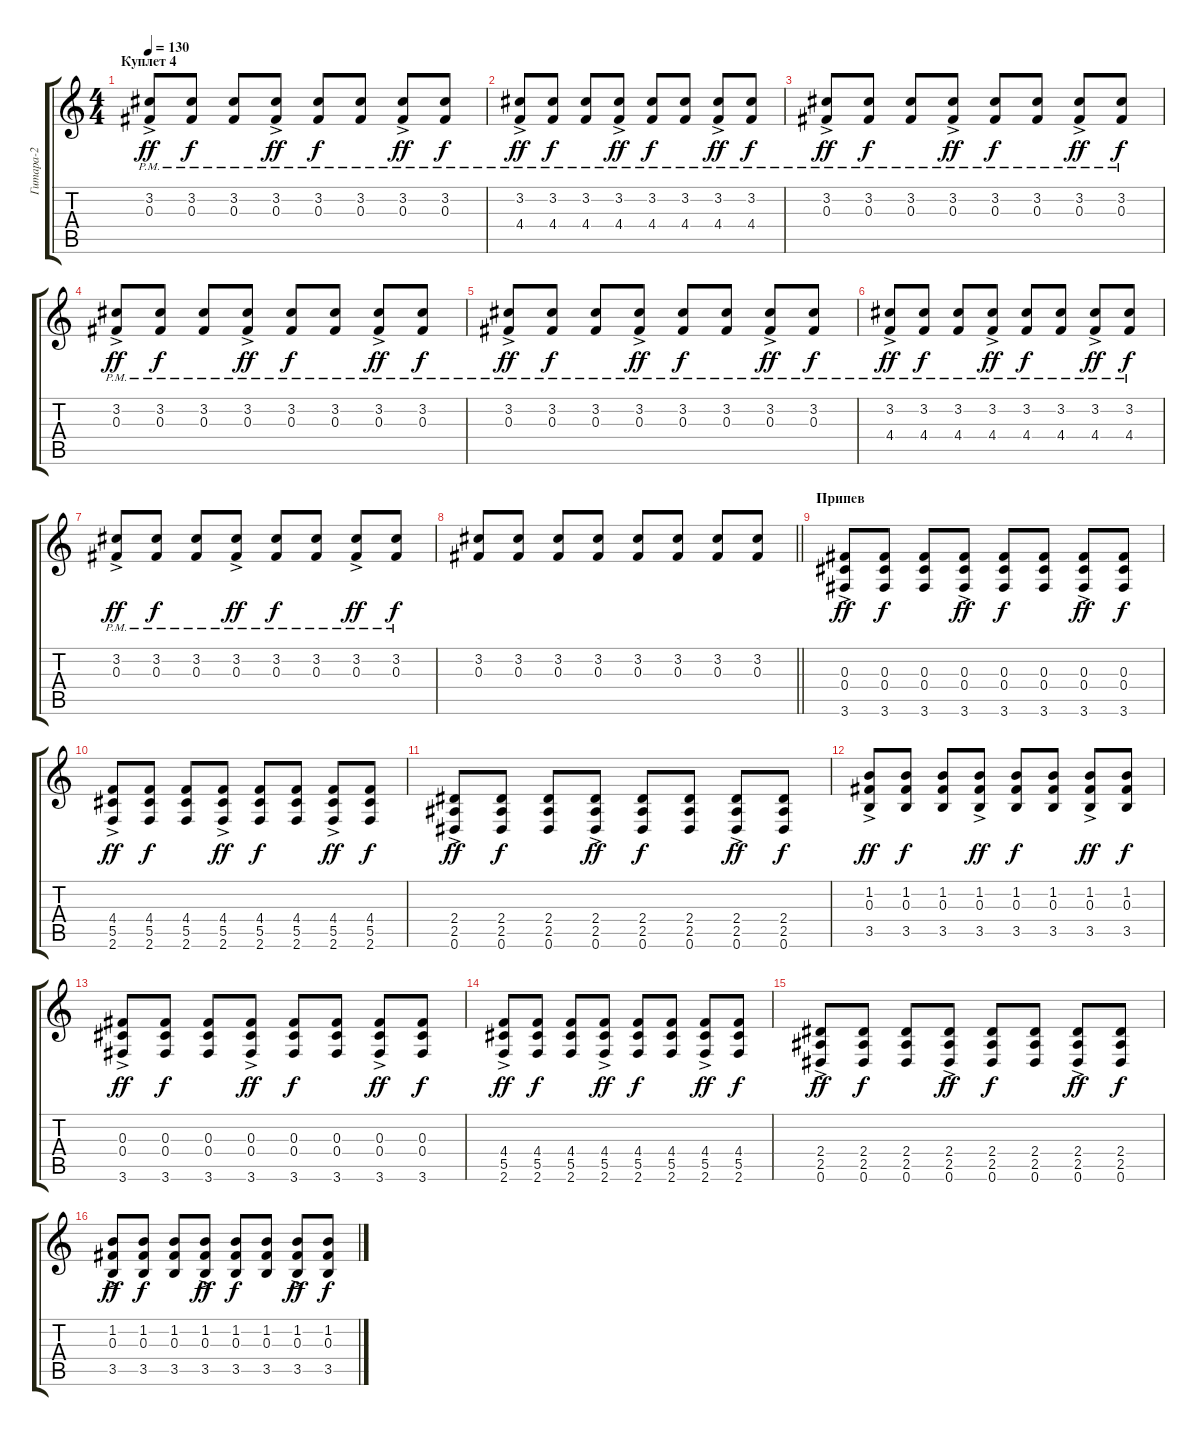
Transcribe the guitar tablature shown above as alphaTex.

\track ("Гитара-2" "Гитара-2") {instrument electricguitarclean}
\staff {score tabs}
\tuning (Eb4 Bb3 Gb3 Db3 Ab2 Eb2) {hide}
\ts (4 4)
\section ("" "Куплет 4")
\tempo 130
\clef g2
\ks c
(3.2{pm} 0.3{ac pm}).8{dy ff volume 5 instrument electricguitarclean} (3.2{pm} 0.3{pm}).8{dy f} (3.2{pm} 0.3{pm}).8 (3.2{pm} 0.3{ac pm}).8{dy ff} (3.2{pm} 0.3{pm}).8{dy f} (3.2{pm} 0.3{pm}).8 (3.2{pm} 0.3{ac pm}).8{dy ff} (3.2{pm} 0.3{pm}).8{dy f} |
(3.2{pm} 4.4{ac pm}).8{dy ff} (3.2{pm} 4.4{pm}).8{dy f} (3.2{pm} 4.4{pm}).8 (3.2{pm} 4.4{ac pm}).8{dy ff} (3.2{pm} 4.4{pm}).8{dy f} (3.2{pm} 4.4{pm}).8 (3.2{pm} 4.4{ac pm}).8{dy ff} (3.2{pm} 4.4{pm}).8{dy f} |
(3.2{pm} 0.3{ac pm}).8{dy ff} (3.2{pm} 0.3{pm}).8{dy f} (3.2{pm} 0.3{pm}).8 (3.2{pm} 0.3{ac pm}).8{dy ff} (3.2{pm} 0.3{pm}).8{dy f} (3.2{pm} 0.3{pm}).8 (3.2{pm} 0.3{ac pm}).8{dy ff} (3.2{pm} 0.3{pm}).8{dy f} |
(3.2{pm} 0.3{ac pm}).8{dy ff} (3.2{pm} 0.3{pm}).8{dy f} (3.2{pm} 0.3{pm}).8 (3.2{pm} 0.3{ac pm}).8{dy ff} (3.2{pm} 0.3{pm}).8{dy f} (3.2{pm} 0.3{pm}).8 (3.2{pm} 0.3{ac pm}).8{dy ff} (3.2{pm} 0.3{pm}).8{dy f} |
(3.2{pm} 0.3{ac pm}).8{dy ff} (3.2{pm} 0.3{pm}).8{dy f} (3.2{pm} 0.3{pm}).8 (3.2{pm} 0.3{ac pm}).8{dy ff} (3.2{pm} 0.3{pm}).8{dy f} (3.2{pm} 0.3{pm}).8 (3.2{pm} 0.3{ac pm}).8{dy ff} (3.2{pm} 0.3{pm}).8{dy f} |
(3.2{pm} 4.4{ac pm}).8{dy ff} (3.2{pm} 4.4{pm}).8{dy f} (3.2{pm} 4.4{pm}).8 (3.2{pm} 4.4{ac pm}).8{dy ff} (3.2{pm} 4.4{pm}).8{dy f} (3.2{pm} 4.4{pm}).8 (3.2{pm} 4.4{ac pm}).8{dy ff} (3.2{pm} 4.4{pm}).8{dy f} |
(3.2{pm} 0.3{ac pm}).8{dy ff} (3.2{pm} 0.3{pm}).8{dy f} (3.2{pm} 0.3{pm}).8 (3.2{pm} 0.3{ac pm}).8{dy ff} (3.2{pm} 0.3{pm}).8{dy f} (3.2{pm} 0.3{pm}).8 (3.2{pm} 0.3{ac pm}).8{dy ff} (3.2{pm} 0.3{pm}).8{dy f} |
\barLineRight lightlight
(3.2 0.3).8 (3.2 0.3).8 (3.2 0.3).8 (3.2 0.3).8 (3.2 0.3).8 (3.2 0.3).8 (3.2 0.3).8 (3.2 0.3).8 |
\section ("" "Припев")
(0.3{ac} 0.4{ac} 3.6{ac}).8{dy ff volume 13 balance 0 instrument electricguitarclean} (0.3 0.4 3.6).8{dy f} (0.3 0.4 3.6).8 (0.3{ac} 0.4{ac} 3.6{ac}).8{dy ff} (0.3 0.4 3.6).8{dy f} (0.3 0.4 3.6).8 (0.3{ac} 0.4{ac} 3.6{ac}).8{dy ff} (0.3 0.4 3.6).8{dy f} |
(4.4{ac} 5.5{ac} 2.6{ac}).8{dy ff} (4.4 5.5 2.6).8{dy f} (4.4 5.5 2.6).8 (4.4{ac} 5.5{ac} 2.6{ac}).8{dy ff} (4.4 5.5 2.6).8{dy f} (4.4 5.5 2.6).8 (4.4{ac} 5.5{ac} 2.6{ac}).8{dy ff} (4.4 5.5 2.6).8{dy f} |
(2.4{ac} 2.5 0.6).8{dy ff} (2.4 2.5 0.6).8{dy f} (2.4 2.5 0.6).8 (2.4{ac} 2.5 0.6).8{dy ff} (2.4 2.5 0.6).8{dy f} (2.4 2.5 0.6).8 (2.4{ac} 2.5 0.6).8{dy ff} (2.4 2.5 0.6).8{dy f} |
(1.2{ac} 0.3{ac} 3.5{ac}).8{dy ff} (1.2 0.3 3.5).8{dy f} (1.2 0.3 3.5).8 (1.2{ac} 0.3{ac} 3.5{ac}).8{dy ff} (1.2 0.3 3.5).8{dy f} (1.2 0.3 3.5).8 (1.2{ac} 0.3{ac} 3.5{ac}).8{dy ff} (1.2 0.3 3.5).8{dy f} |
(0.3{ac} 0.4{ac} 3.6{ac}).8{dy ff} (0.3 0.4 3.6).8{dy f} (0.3 0.4 3.6).8 (0.3{ac} 0.4{ac} 3.6{ac}).8{dy ff} (0.3 0.4 3.6).8{dy f} (0.3 0.4 3.6).8 (0.3{ac} 0.4{ac} 3.6{ac}).8{dy ff} (0.3 0.4 3.6).8{dy f} |
(4.4{ac} 5.5{ac} 2.6{ac}).8{dy ff} (4.4 5.5 2.6).8{dy f} (4.4 5.5 2.6).8 (4.4{ac} 5.5{ac} 2.6{ac}).8{dy ff} (4.4 5.5 2.6).8{dy f} (4.4 5.5 2.6).8 (4.4{ac} 5.5{ac} 2.6{ac}).8{dy ff} (4.4 5.5 2.6).8{dy f} |
(2.4{ac} 2.5 0.6).8{dy ff} (2.4 2.5 0.6).8{dy f} (2.4 2.5 0.6).8 (2.4{ac} 2.5 0.6).8{dy ff} (2.4 2.5 0.6).8{dy f} (2.4 2.5 0.6).8 (2.4{ac} 2.5 0.6).8{dy ff} (2.4 2.5 0.6).8{dy f} |
(1.2{ac} 0.3{ac} 3.5{ac}).8{dy ff} (1.2 0.3 3.5).8{dy f} (1.2 0.3 3.5).8 (1.2{ac} 0.3{ac} 3.5{ac}).8{dy ff} (1.2 0.3 3.5).8{dy f} (1.2 0.3 3.5).8 (1.2{ac} 0.3{ac} 3.5{ac}).8{dy ff} (1.2 0.3 3.5).8{dy f}
